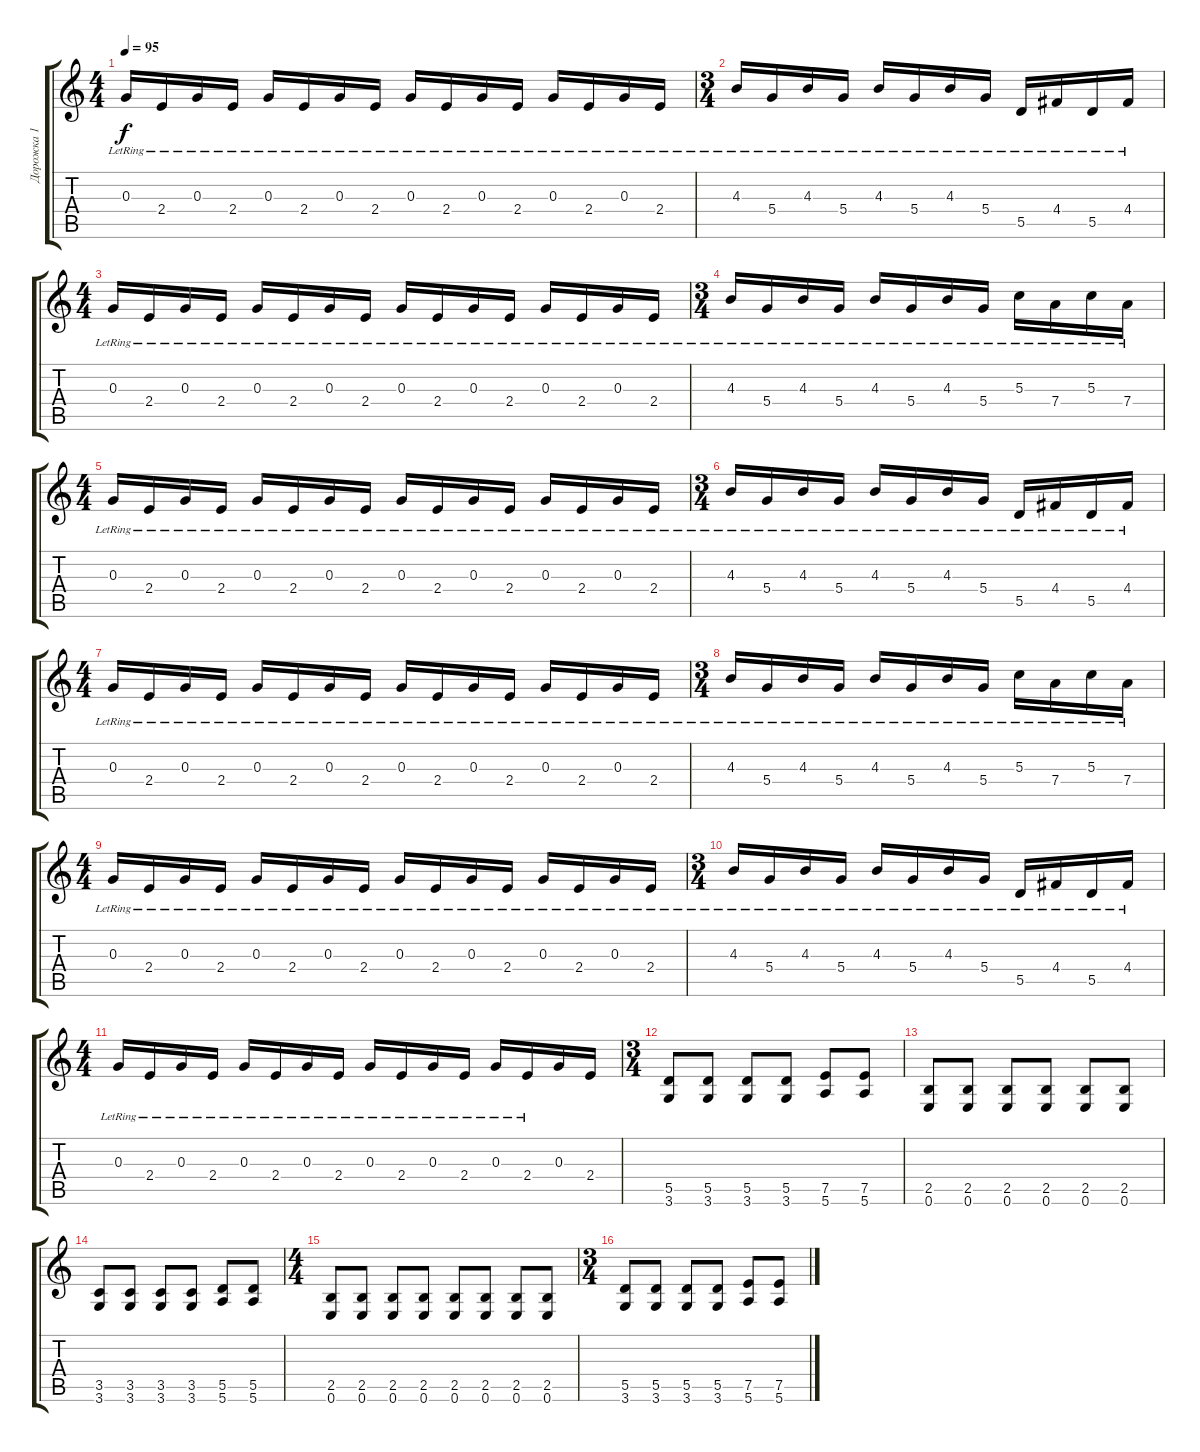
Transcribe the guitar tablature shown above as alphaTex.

\track ("Дорожка 1" "Дорожка 1") {instrument acousticguitarsteel}
\staff {score tabs}
\tuning (E4 B3 G3 D3 A2 E2) {hide}
\ts (4 4)
\tempo 95
\clef g2
\ks c
0.3{lr}.16{dy f} 2.4{lr}.16 0.3{lr}.16 2.4{lr}.16 0.3{lr}.16 2.4{lr}.16 0.3{lr}.16 2.4{lr}.16 0.3{lr}.16 2.4{lr}.16 0.3{lr}.16 2.4{lr}.16 0.3{lr}.16 2.4{lr}.16 0.3{lr}.16 2.4{lr}.16 |
\ts (3 4)
4.3{lr}.16 5.4{lr}.16 4.3{lr}.16 5.4{lr}.16 4.3{lr}.16 5.4{lr}.16 4.3{lr}.16 5.4{lr}.16 5.5{lr}.16 4.4{lr}.16 5.5{lr}.16 4.4{lr}.16 |
\ts (4 4)
0.3{lr}.16 2.4{lr}.16 0.3{lr}.16 2.4{lr}.16 0.3{lr}.16 2.4{lr}.16 0.3{lr}.16 2.4{lr}.16 0.3{lr}.16 2.4{lr}.16 0.3{lr}.16 2.4{lr}.16 0.3{lr}.16 2.4{lr}.16 0.3{lr}.16 2.4{lr}.16 |
\ts (3 4)
4.3{lr}.16 5.4{lr}.16 4.3{lr}.16 5.4{lr}.16 4.3{lr}.16 5.4{lr}.16 4.3{lr}.16 5.4{lr}.16 5.3{lr}.16 7.4{lr}.16 5.3{lr}.16 7.4{lr}.16 |
\ts (4 4)
0.3{lr}.16 2.4{lr}.16 0.3{lr}.16 2.4{lr}.16 0.3{lr}.16 2.4{lr}.16 0.3{lr}.16 2.4{lr}.16 0.3{lr}.16 2.4{lr}.16 0.3{lr}.16 2.4{lr}.16 0.3{lr}.16 2.4{lr}.16 0.3{lr}.16 2.4{lr}.16 |
\ts (3 4)
4.3{lr}.16 5.4{lr}.16 4.3{lr}.16 5.4{lr}.16 4.3{lr}.16 5.4{lr}.16 4.3{lr}.16 5.4{lr}.16 5.5{lr}.16 4.4{lr}.16 5.5{lr}.16 4.4{lr}.16 |
\ts (4 4)
0.3{lr}.16 2.4{lr}.16 0.3{lr}.16 2.4{lr}.16 0.3{lr}.16 2.4{lr}.16 0.3{lr}.16 2.4{lr}.16 0.3{lr}.16 2.4{lr}.16 0.3{lr}.16 2.4{lr}.16 0.3{lr}.16 2.4{lr}.16 0.3{lr}.16 2.4{lr}.16 |
\ts (3 4)
4.3{lr}.16 5.4{lr}.16 4.3{lr}.16 5.4{lr}.16 4.3{lr}.16 5.4{lr}.16 4.3{lr}.16 5.4{lr}.16 5.3{lr}.16 7.4{lr}.16 5.3{lr}.16 7.4{lr}.16 |
\ts (4 4)
0.3{lr}.16 2.4{lr}.16 0.3{lr}.16 2.4{lr}.16 0.3{lr}.16 2.4{lr}.16 0.3{lr}.16 2.4{lr}.16 0.3{lr}.16 2.4{lr}.16 0.3{lr}.16 2.4{lr}.16 0.3{lr}.16 2.4{lr}.16 0.3{lr}.16 2.4{lr}.16 |
\ts (3 4)
4.3{lr}.16 5.4{lr}.16 4.3{lr}.16 5.4{lr}.16 4.3{lr}.16 5.4{lr}.16 4.3{lr}.16 5.4{lr}.16 5.5{lr}.16 4.4{lr}.16 5.5{lr}.16 4.4{lr}.16 |
\ts (4 4)
0.3{lr}.16 2.4{lr}.16 0.3{lr}.16 2.4{lr}.16 0.3{lr}.16 2.4{lr}.16 0.3{lr}.16 2.4{lr}.16 0.3{lr}.16 2.4{lr}.16 0.3{lr}.16 2.4{lr}.16 0.3{lr}.16 2.4{lr}.16 0.3.16 2.4.16 |
\ts (3 4)
(5.5 3.6).8{volume 15 instrument distortionguitar} (5.5 3.6).8 (5.5 3.6).8 (5.5 3.6).8 (7.5 5.6).8 (7.5 5.6).8 |
(2.5 0.6).8 (2.5 0.6).8 (2.5 0.6).8 (2.5 0.6).8 (2.5 0.6).8 (2.5 0.6).8 |
(3.5 3.6).8 (3.5 3.6).8 (3.5 3.6).8 (3.5 3.6).8 (5.5 5.6).8 (5.5 5.6).8 |
\ts (4 4)
(2.5 0.6).8 (2.5 0.6).8 (2.5 0.6).8 (2.5 0.6).8 (2.5 0.6).8 (2.5 0.6).8 (2.5 0.6).8 (2.5 0.6).8 |
\ts (3 4)
(5.5 3.6).8{volume 15 instrument distortionguitar} (5.5 3.6).8 (5.5 3.6).8 (5.5 3.6).8 (7.5 5.6).8 (7.5 5.6).8
